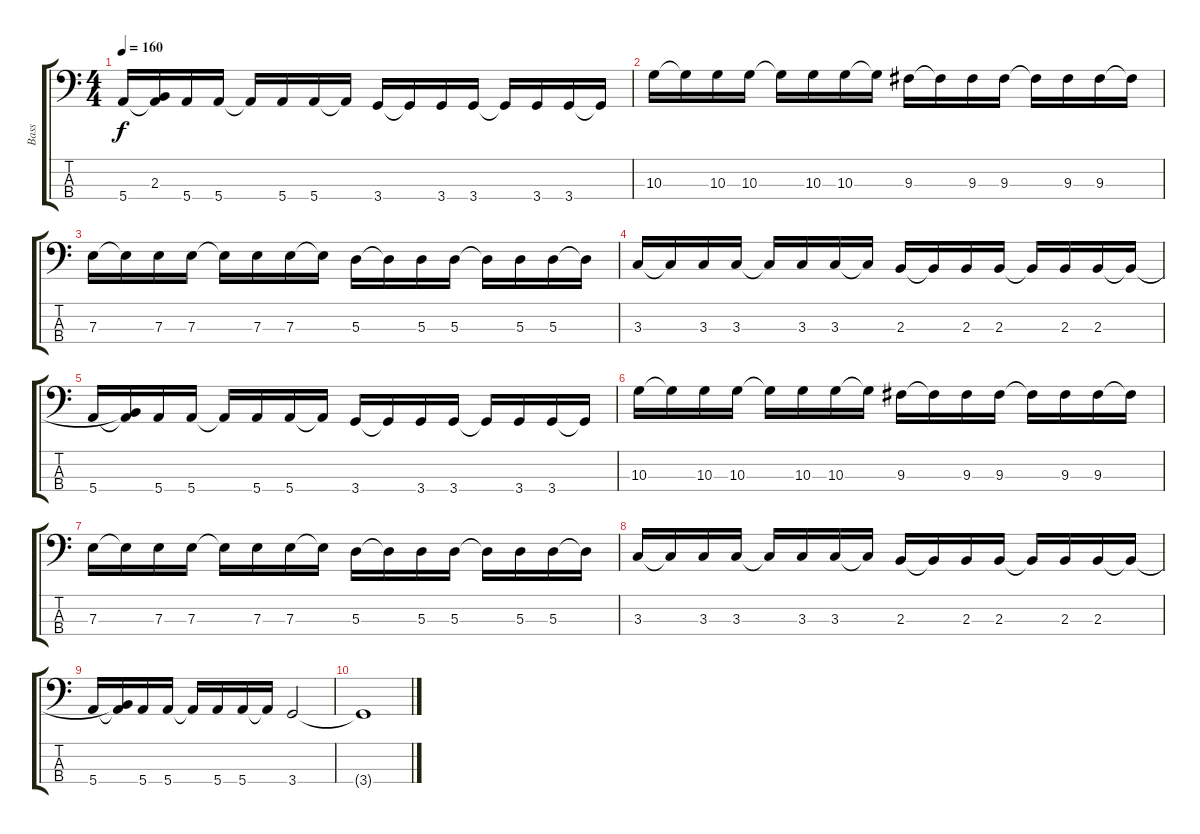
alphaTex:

\track ("Bass" "Bass") {instrument electricbassfinger}
\staff {score tabs}
\tuning (G2 D2 A1 E1) {hide}
\ts (4 4)
\tempo 160
\clef f4
\ks c
5.4.16{dy f} (2.3{t} 5.4{t}).16 5.4.16 5.4.16 5.4{t}.16 5.4.16 5.4.16 5.4{t}.16 3.4.16 3.4{t}.16 3.4.16 3.4.16 3.4{t}.16 3.4.16 3.4.16 3.4{t}.16 |
10.3.16 10.3{t}.16 10.3.16 10.3.16 10.3{t}.16 10.3.16 10.3.16 10.3{t}.16 9.3.16 9.3{t}.16 9.3.16 9.3.16 9.3{t}.16 9.3.16 9.3.16 9.3{t}.16 |
7.3.16 7.3{t}.16 7.3.16 7.3.16 7.3{t}.16 7.3.16 7.3.16 7.3{t}.16 5.3.16 5.3{t}.16 5.3.16 5.3.16 5.3{t}.16 5.3.16 5.3.16 5.3{t}.16 |
3.3.16 3.3{t}.16 3.3.16 3.3.16 3.3{t}.16 3.3.16 3.3.16 3.3{t}.16 2.3.16 2.3{t}.16 2.3.16 2.3.16 2.3{t}.16 2.3.16 2.3.16 2.3{t}.16 |
5.4.16 (2.3{t} 5.4{t}).16 5.4.16 5.4.16 5.4{t}.16 5.4.16 5.4.16 5.4{t}.16 3.4.16 3.4{t}.16 3.4.16 3.4.16 3.4{t}.16 3.4.16 3.4.16 3.4{t}.16 |
10.3.16 10.3{t}.16 10.3.16 10.3.16 10.3{t}.16 10.3.16 10.3.16 10.3{t}.16 9.3.16 9.3{t}.16 9.3.16 9.3.16 9.3{t}.16 9.3.16 9.3.16 9.3{t}.16 |
7.3.16 7.3{t}.16 7.3.16 7.3.16 7.3{t}.16 7.3.16 7.3.16 7.3{t}.16 5.3.16 5.3{t}.16 5.3.16 5.3.16 5.3{t}.16 5.3.16 5.3.16 5.3{t}.16 |
3.3.16 3.3{t}.16 3.3.16 3.3.16 3.3{t}.16 3.3.16 3.3.16 3.3{t}.16 2.3.16 2.3{t}.16 2.3.16 2.3.16 2.3{t}.16 2.3.16 2.3.16 2.3{t}.16 |
5.4.16 (2.3{t} 5.4{t}).16 5.4.16 5.4.16 5.4{t}.16 5.4.16 5.4.16 5.4{t}.16 3.4.2 |
3.4{t}.1
